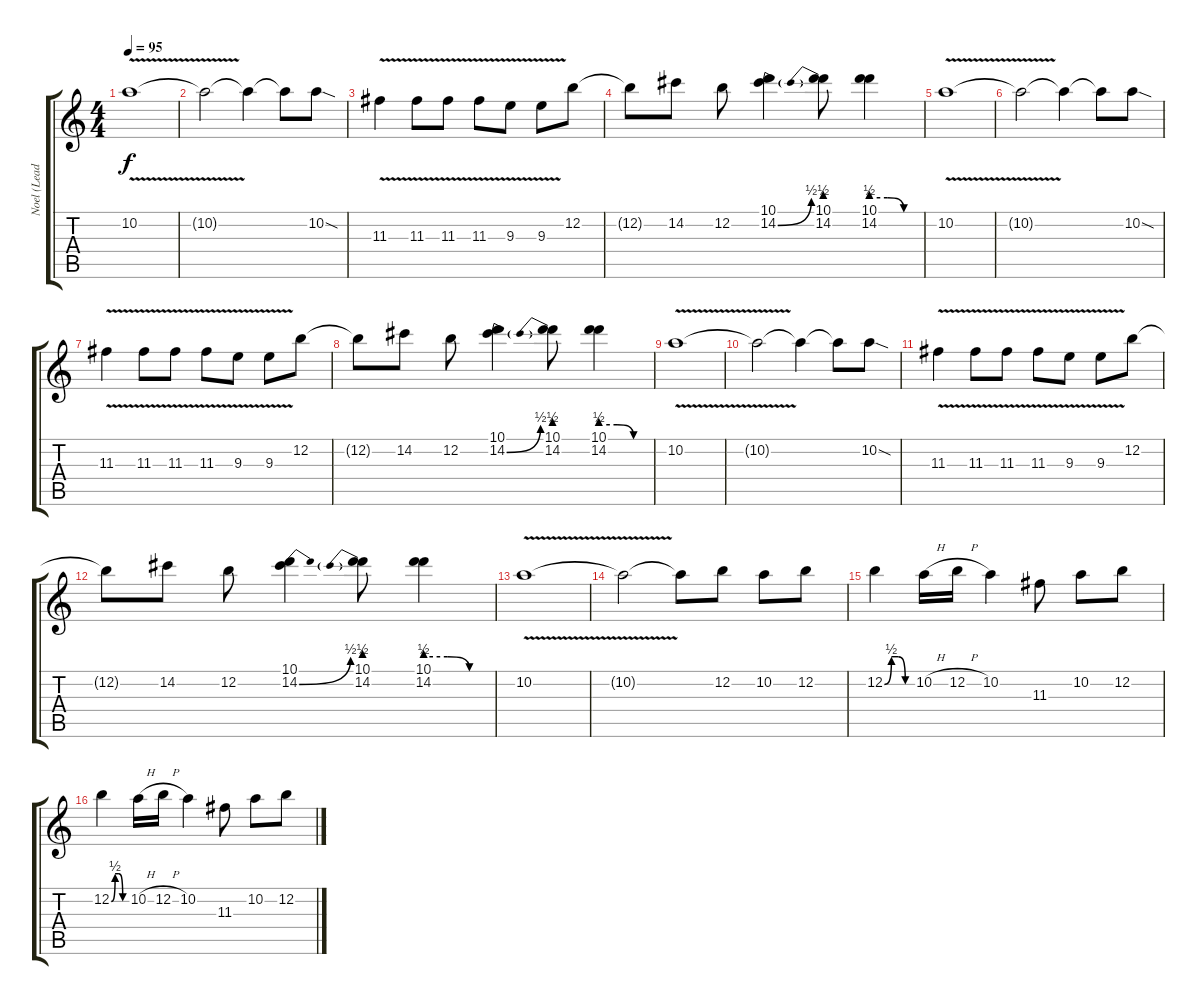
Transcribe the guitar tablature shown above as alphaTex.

\track ("Noel (Lead Guitar)" "Noel (Lead") {instrument overdrivenguitar}
\staff {score tabs}
\tuning (E4 B3 G3 D3 A2 E2) {hide}
\ts (4 4)
\tempo 95
\clef g2
\ks c
10.2{v}.1{dy f} |
10.2{t}.2 10.2{t}.4 10.2{t}.8 10.2{sod}.8 |
11.3{v}.4 11.3{v}.8 11.3{v}.8 11.3{v}.8 9.3{v}.8 9.3{v}.8 12.2.8 |
12.2{t}.8 14.2.8 12.2.8 (10.1 14.2{be (bend 0 0 60 2)}).4 (10.1 14.2{be (prebend 0 2 60 2)}).8 (10.1 14.2{be (custom 0 2 20 2 40 0 60 0)}).4 |
10.2{v}.1 |
10.2{t}.2 10.2{t}.4 10.2{t}.8 10.2{sod}.8 |
11.3{v}.4 11.3{v}.8 11.3{v}.8 11.3{v}.8 9.3{v}.8 9.3{v}.8 12.2.8 |
12.2{t}.8 14.2.8 12.2.8 (10.1 14.2{be (bend 0 0 60 2)}).4 (10.1 14.2{be (prebend 0 2 60 2)}).8 (10.1 14.2{be (custom 0 2 20 2 40 0 60 0)}).4 |
10.2{v}.1 |
10.2{t}.2 10.2{t}.4 10.2{t}.8 10.2{sod}.8 |
11.3{v}.4 11.3{v}.8 11.3{v}.8 11.3{v}.8 9.3{v}.8 9.3{v}.8 12.2.8 |
12.2{t}.8 14.2.8 12.2.8 (10.1 14.2{be (bend 0 0 60 2)}).4 (10.1 14.2{be (prebend 0 2 60 2)}).8 (10.1 14.2{be (custom 0 2 20 2 40 0 60 0)}).4 |
10.2{v}.1 |
10.2{t}.2 10.2{t}.8 12.2.8 10.2.8 12.2.8 |
12.2{be (custom 0 0 15 2 30 2 45 0 60 0)}.4 10.2{h}.16 12.2{h}.16 10.2.4 11.3.8 10.2.8 12.2.8 |
12.2{be (custom 0 0 15 2 30 2 45 0 60 0)}.4 10.2{h}.16 12.2{h}.16 10.2.4 11.3.8 10.2.8 12.2.8
